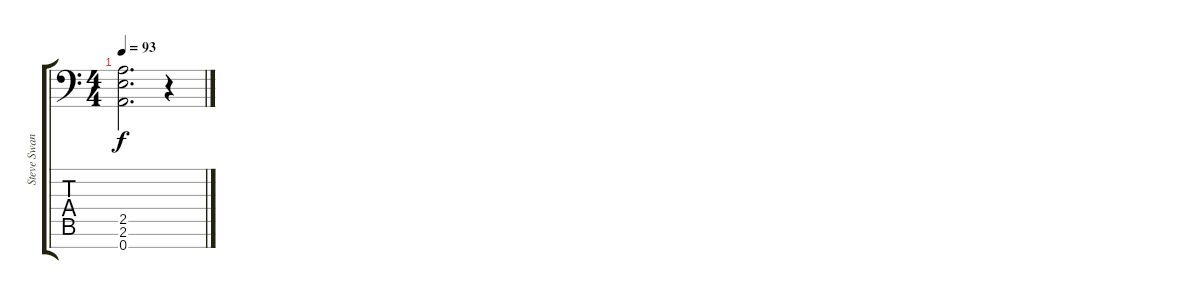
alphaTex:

\track ("Steve Swanson" "Steve Swan") {instrument distortionguitar}
\staff {score tabs}
\tuning (D4 A3 F3 C3 G2 D2 A1) {hide}
\ts (4 4)
\tempo 93
\clef f4
\ks c
(2.5 2.6 0.7).2{d dy f} r.4
